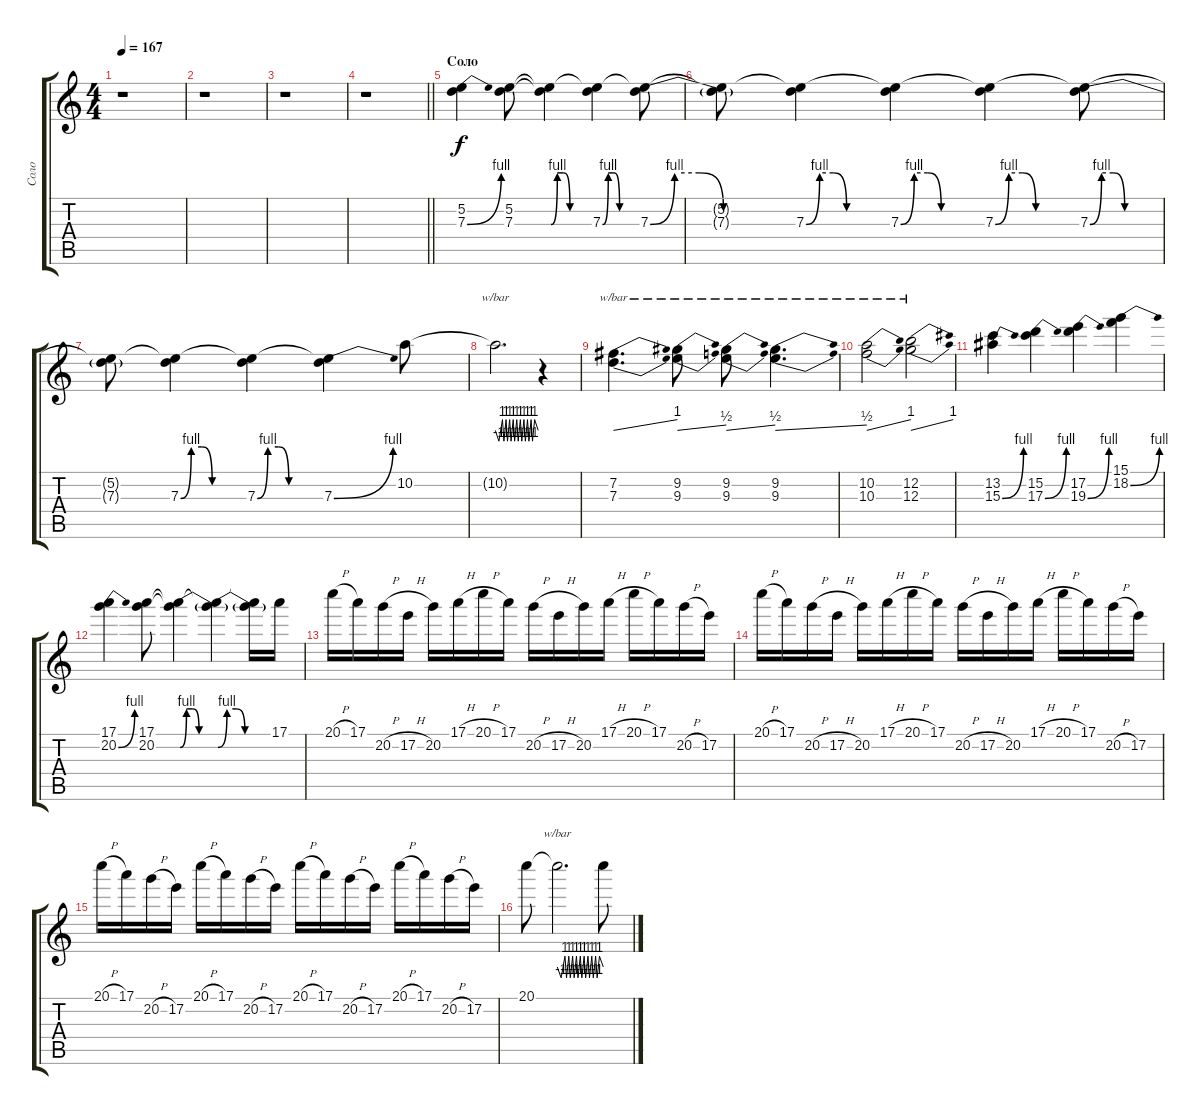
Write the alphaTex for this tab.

\track ("Соло" "Соло") {instrument overdrivenguitar}
\staff {score tabs}
\tuning (E4 B3 G3 D3 A2 E2) {hide}
\ts (4 4)
\tempo 167
\clef g2
\ks c
r.1{dy f} |
r.1 |
r.1 |
\barLineRight lightlight
r.1 |
\section ("" "Соло")
(5.2 7.3{be (bend 0 0 60 4)}).4 (5.2 7.3).8 (5.2{t} 7.3{be (custom 0 0 10 4 20 4 30 0 60 0) t}).4 (5.2{t} 7.3{be (custom 0 0 10 4 20 4 30 0 60 0)}).4 (5.2{t} 7.3{be (custom 0 0 10 4 20 4 30 0 60 0)}).8 |
(5.2{t} 7.3{t}).8 (5.2{t} 7.3{be (custom 0 0 10 4 20 4 30 0 60 0)}).4 (5.2{t} 7.3{be (custom 0 0 10 4 20 4 30 0 60 0)}).4 (5.2{t} 7.3{be (custom 0 0 10 4 20 4 30 0 60 0)}).4 (5.2{t} 7.3{be (custom 0 0 10 4 20 4 30 0 60 0)}).8 |
(5.2{t} 7.3{t}).8 (5.2{t} 7.3{be (custom 0 0 10 4 20 4 30 0 60 0)}).4 (5.2{t} 7.3{be (custom 0 0 10 4 20 4 30 0 60 0)}).4 (5.2{t} 7.3{be (bend 0 0 60 4)}).4 10.2.8 |
10.2{t}.2{d tbe (custom default 0 0 5 -4 10 4 12 -4 15 4 17 -4 20 4 22 -4 25 4 27 -4 30 4 32 -4 35 4 37 -4 40 4 42 -4 45 4 47 -4 50 4 52 -4 55 4 60 0)} r.4 |
(7.2 7.3).4{d tbe (dive default 0 0 60 4)} (9.2 9.3).8{tbe (dive default 0 0 60 2)} (9.2 9.3).8{tbe (dive default 0 0 60 2)} (9.2 9.3).4{d tbe (dive default 0 0 60 2)} |
(10.2 10.3).2{tbe (dive default 0 0 60 4)} (12.2 12.3).2{tbe (dive default 0 0 60 4)} |
(13.2 15.3{be (bend 0 0 60 4)}).4 (15.2 17.3{be (bend 0 0 60 4)}).4 (17.2 19.3{be (bend 0 0 60 4)}).4 (15.1 18.2{be (bend 0 0 60 4)}).4 |
(17.1 20.2{be (bend 0 0 60 4)}).4 (17.1 20.2).8 (17.1{t} 20.2{be (custom 0 0 10 4 20 4 30 0 60 0) t}).4 (17.1{t} 20.2{be (custom 0 0 10 4 20 4 30 0 60 0) t}).4 (17.1{t} 20.2{t}).16 17.1.16 |
20.1{h}.16 17.1.16 20.2{h}.16 17.2{h}.16 20.2.16 17.1{h}.16 20.1{h}.16 17.1.16 20.2{h}.16 17.2{h}.16 20.2.16 17.1{h}.16 20.1{h}.16 17.1.16 20.2{h}.16 17.2.16 |
20.1{h}.16 17.1.16 20.2{h}.16 17.2{h}.16 20.2.16 17.1{h}.16 20.1{h}.16 17.1.16 20.2{h}.16 17.2{h}.16 20.2.16 17.1{h}.16 20.1{h}.16 17.1.16 20.2{h}.16 17.2.16 |
20.1{h}.16 17.1.16 20.2{h}.16 17.2.16 20.1{h}.16 17.1.16 20.2{h}.16 17.2.16 20.1{h}.16 17.1.16 20.2{h}.16 17.2.16 20.1{h}.16 17.1.16 20.2{h}.16 17.2.16 |
20.1.8 20.1{t}.2{d tbe (custom default 0 0 5 -4 10 4 12 -4 15 4 17 -4 20 4 22 -4 25 4 27 -4 30 4 32 -4 35 4 37 -4 40 4 42 -4 45 4 47 -4 50 4 52 -4 55 4 60 0)} 20.1{t}.8
